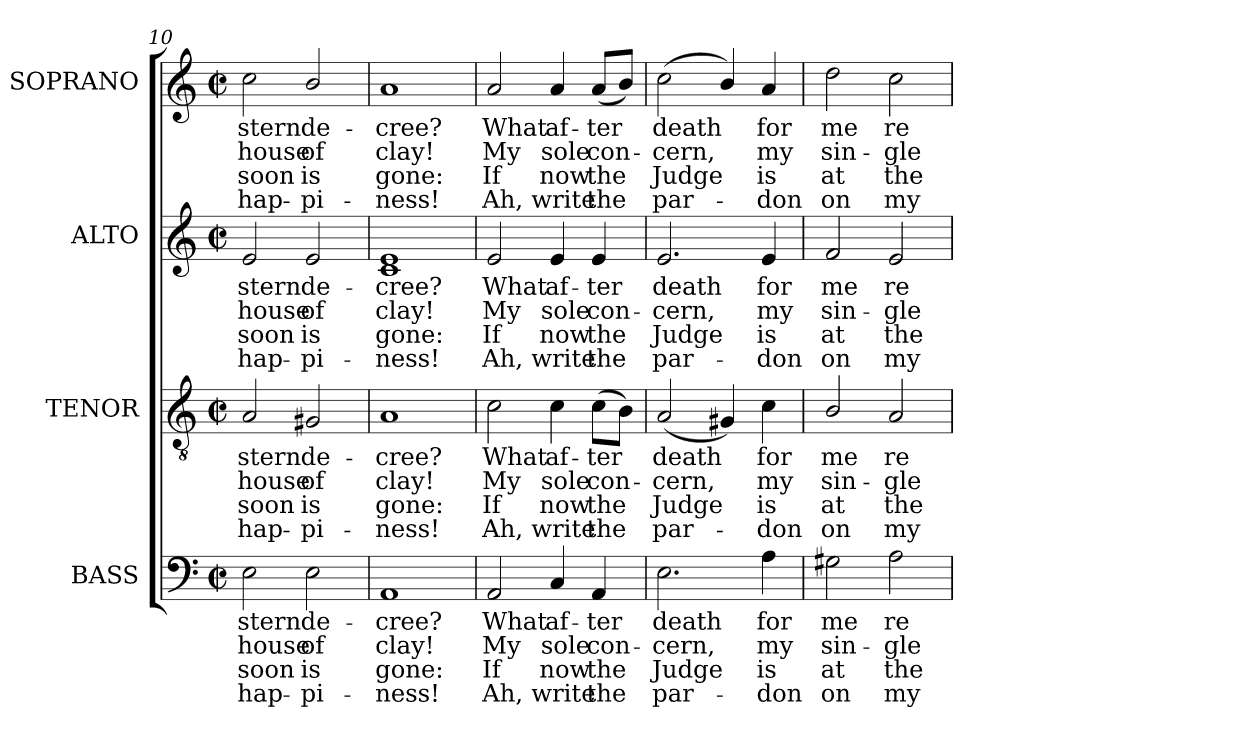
**kern	**text	**text	**text	**text	**kern	**text	**text	**text	**text	**kern	**text	**text	**text	**text	**kern	**text	**text	**text	**text
*part4	*part4	*part4	*part4	*part4	*part3	*part3	*part3	*part3	*part3	*part2	*part2	*part2	*part2	*part2	*part1	*part1	*part1	*part1	*part1
*staff4	*staff4	*staff4	*staff4	*staff4	*staff3	*staff3	*staff3	*staff3	*staff3	*staff2	*staff2	*staff2	*staff2	*staff2	*staff1	*staff1	*staff1	*staff1	*staff1
*I"BASS	*	*	*	*	*I"TENOR	*	*	*	*	*I"ALTO	*	*	*	*	*I"SOPRANO	*	*	*	*
*I'B.	*	*	*	*	*I'T.	*	*	*	*	*I'A.	*	*	*	*	*I'S.	*	*	*	*
*clefF4	*	*	*	*	*clefGv2	*	*	*	*	*clefG2	*	*	*	*	*clefG2	*	*	*	*
*	*	*	*	*	*ITrd7c12	*	*	*	*	*	*	*	*	*	*	*	*	*	*
*k[]	*	*	*	*	*k[]	*	*	*	*	*k[]	*	*	*	*	*k[]	*	*	*	*
*a:	*	*	*	*	*a:	*	*	*	*	*a:	*	*	*	*	*a:	*	*	*	*
*M2/2	*	*	*	*	*M2/2	*	*	*	*	*M2/2	*	*	*	*	*M2/2	*	*	*	*
*met(c|)	*	*	*	*	*met(c|)	*	*	*	*	*met(c|)	*	*	*	*	*met(c|)	*	*	*	*
=10	=10	=10	=10	=10	=10	=10	=10	=10	=10	=10	=10	=10	=10	=10	=10	=10	=10	=10	=10
!	!LO:LY:b:color=#000000	!LO:LY:b:color=#000000	!LO:LY:b:color=#000000	!LO:LY:b:color=#000000	!	!	!	!	!	!	!	!	!	!	!	!	!	!	!
!	!	!	!	!	!	!LO:LY:b:color=#000000	!LO:LY:b:color=#000000	!LO:LY:b:color=#000000	!LO:LY:b:color=#000000	!	!	!	!	!	!	!	!	!	!
!	!	!	!	!	!	!	!	!	!	!	!LO:LY:b:color=#000000	!LO:LY:b:color=#000000	!LO:LY:b:color=#000000	!LO:LY:b:color=#000000	!	!	!	!	!
!	!	!	!	!	!	!	!	!	!	!	!	!	!	!	!	!LO:LY:b:color=#000000	!LO:LY:b:color=#000000	!LO:LY:b:color=#000000	!LO:LY:b:color=#000000
2Ei\	stern	house	soon	hap-	2AAi/	stern	house	soon	hap-	2ei/	stern	house	soon	hap-	2cci\	stern	house	soon	hap-
!	!LO:LY:b:color=#000000	!LO:LY:b:color=#000000	!LO:LY:b:color=#000000	!LO:LY:b:color=#000000	!	!	!	!	!	!	!	!	!	!	!	!	!	!	!
!	!	!	!	!	!	!LO:LY:b:color=#000000	!LO:LY:b:color=#000000	!LO:LY:b:color=#000000	!LO:LY:b:color=#000000	!	!	!	!	!	!	!	!	!	!
!	!	!	!	!	!	!	!	!	!	!	!LO:LY:b:color=#000000	!LO:LY:b:color=#000000	!LO:LY:b:color=#000000	!LO:LY:b:color=#000000	!	!	!	!	!
!	!	!	!	!	!	!	!	!	!	!	!	!	!	!	!	!LO:LY:b:color=#000000	!LO:LY:b:color=#000000	!LO:LY:b:color=#000000	!LO:LY:b:color=#000000
2Ei\	de-	of	-is	pi-	2GG#Xi/	de-	of	-is	pi-	2ei/	de-	of	-is	pi-	2bi/	de-	of	-is	pi-
=11	=11	=11	=11	=11	=11	=11	=11	=11	=11	=11	=11	=11	=11	=11	=11	=11	=11	=11	=11
!	!LO:LY:b:color=#000000	!LO:LY:b:color=#000000	!LO:LY:b:color=#000000	!LO:LY:b:color=#000000	!	!	!	!	!	!	!	!	!	!	!	!	!	!	!
!	!	!	!	!	!	!LO:LY:b:color=#000000	!LO:LY:b:color=#000000	!LO:LY:b:color=#000000	!LO:LY:b:color=#000000	!	!	!	!	!	!	!	!	!	!
!	!	!	!	!	!	!	!	!	!	!	!LO:LY:b:color=#000000	!LO:LY:b:color=#000000	!LO:LY:b:color=#000000	!LO:LY:b:color=#000000	!	!	!	!	!
*	*	*	*	*	*	*	*	*	*	*^	*	*	*	*	*	*	*	*	*
!	!	!	!	!	!	!	!	!	!	!	!	!	!	!	!	!	!LO:LY:b:color=#000000	!LO:LY:b:color=#000000	!LO:LY:b:color=#000000	!LO:LY:b:color=#000000
1AAi	-cree?	clay!	-gone:	ness!	1AAi	-cree?	clay!	-gone:	ness!	1ei	1ci	-cree?	clay!	-gone:	ness!	1ai	-cree?	clay!	-gone:	ness!
*	*	*	*	*	*	*	*	*	*	*v	*v	*	*	*	*	*	*	*	*	*
=12	=12	=12	=12	=12	=12	=12	=12	=12	=12	=12	=12	=12	=12	=12	=12	=12	=12	=12	=12
*	*	*	*	*	*	*	*	*	*	*^	*	*	*	*	*	*	*	*	*
!	!LO:LY:b:color=#000000	!LO:LY:b:color=#000000	!LO:LY:b:color=#000000	!LO:LY:b:color=#000000	!	!	!	!	!	!	!	!	!	!	!	!	!	!	!	!
*	*	*	*	*	*	*	*	*	*	*v	*v	*	*	*	*	*	*	*	*	*
*	*	*	*	*	*	*	*	*	*	*^	*	*	*	*	*	*	*	*	*
!	!	!	!	!	!	!LO:LY:b:color=#000000	!LO:LY:b:color=#000000	!LO:LY:b:color=#000000	!LO:LY:b:color=#000000	!	!	!	!	!	!	!	!	!	!	!
*	*	*	*	*	*	*	*	*	*	*v	*v	*	*	*	*	*	*	*	*	*
*	*	*	*	*	*	*	*	*	*	*^	*	*	*	*	*	*	*	*	*
!	!	!	!	!	!	!	!	!	!	!	!	!LO:LY:b:color=#000000	!LO:LY:b:color=#000000	!LO:LY:b:color=#000000	!LO:LY:b:color=#000000	!	!	!	!	!
*	*	*	*	*	*	*	*	*	*	*v	*v	*	*	*	*	*	*	*	*	*
*	*	*	*	*	*	*	*	*	*	*^	*	*	*	*	*	*	*	*	*
!	!	!	!	!	!	!	!	!	!	!	!	!	!	!	!	!	!LO:LY:b:color=#000000	!LO:LY:b:color=#000000	!LO:LY:b:color=#000000	!LO:LY:b:color=#000000
*	*	*	*	*	*	*	*	*	*	*v	*v	*	*	*	*	*	*	*	*	*
2AAi/	What	My	If	Ah,	2Ci\	What	My	If	Ah,	2ei/	What	My	If	Ah,	2ai/	What	My	If	Ah,
!	!LO:LY:b:color=#000000	!LO:LY:b:color=#000000	!LO:LY:b:color=#000000	!LO:LY:b:color=#000000	!	!	!	!	!	!	!	!	!	!	!	!	!	!	!
!	!	!	!	!	!	!LO:LY:b:color=#000000	!LO:LY:b:color=#000000	!LO:LY:b:color=#000000	!LO:LY:b:color=#000000	!	!	!	!	!	!	!	!	!	!
!	!	!	!	!	!	!	!	!	!	!	!LO:LY:b:color=#000000	!LO:LY:b:color=#000000	!LO:LY:b:color=#000000	!LO:LY:b:color=#000000	!	!	!	!	!
!	!	!	!	!	!	!	!	!	!	!	!	!	!	!	!	!LO:LY:b:color=#000000	!LO:LY:b:color=#000000	!LO:LY:b:color=#000000	!LO:LY:b:color=#000000
4Ci/	af-	sole	now	write	4Ci\	af-	sole	now	write	4ei/	af-	sole	now	write	4ai/	af-	sole	now	write
!	!LO:LY:b:color=#000000	!LO:LY:b:color=#000000	!LO:LY:b:color=#000000	!LO:LY:b:color=#000000	!	!	!	!	!	!	!	!	!	!	!	!	!	!	!
!	!	!	!	!	!	!LO:LY:b:color=#000000	!LO:LY:b:color=#000000	!LO:LY:b:color=#000000	!LO:LY:b:color=#000000	!	!	!	!	!	!	!	!	!	!
!	!	!	!	!	!	!	!	!	!	!	!LO:LY:b:color=#000000	!LO:LY:b:color=#000000	!LO:LY:b:color=#000000	!LO:LY:b:color=#000000	!	!	!	!	!
!	!	!	!	!	!	!	!	!	!	!	!	!	!	!	!	!LO:LY:b:color=#000000	!LO:LY:b:color=#000000	!LO:LY:b:color=#000000	!LO:LY:b:color=#000000
4AAi/	-ter	con-	the	the	(8Ci\L	-ter	con-	the	the	4ei/	-ter	con-	the	the	(8ai/L	-ter	con-	the	the
.	.	.	.	.	8BBi\J)	.	.	.	.	.	.	.	.	.	8bi/J)	.	.	.	.
=13	=13	=13	=13	=13	=13	=13	=13	=13	=13	=13	=13	=13	=13	=13	=13	=13	=13	=13	=13
!	!LO:LY:b:color=#000000	!LO:LY:b:color=#000000	!LO:LY:b:color=#000000	!LO:LY:b:color=#000000	!	!	!	!	!	!	!	!	!	!	!	!	!	!	!
!	!	!	!	!	!	!LO:LY:b:color=#000000	!LO:LY:b:color=#000000	!LO:LY:b:color=#000000	!LO:LY:b:color=#000000	!	!	!	!	!	!	!	!	!	!
!	!	!	!	!	!	!	!	!	!	!	!LO:LY:b:color=#000000	!LO:LY:b:color=#000000	!LO:LY:b:color=#000000	!LO:LY:b:color=#000000	!	!	!	!	!
!	!	!	!	!	!	!	!	!	!	!	!	!	!	!	!	!LO:LY:b:color=#000000	!LO:LY:b:color=#000000	!LO:LY:b:color=#000000	!LO:LY:b:color=#000000
2.Ei\	death	-cern,	Judge	par-	(2AAi/	death	-cern,	Judge	par-	2.ei/	death	-cern,	Judge	par-	(2cci\	death	-cern,	Judge	par-
.	.	.	.	.	4GG#Xi/)	.	.	.	.	.	.	.	.	.	4bi/)	.	.	.	.
!	!LO:LY:b:color=#000000	!LO:LY:b:color=#000000	!LO:LY:b:color=#000000	!LO:LY:b:color=#000000	!	!	!	!	!	!	!	!	!	!	!	!	!	!	!
!	!	!	!	!	!	!LO:LY:b:color=#000000	!LO:LY:b:color=#000000	!LO:LY:b:color=#000000	!LO:LY:b:color=#000000	!	!	!	!	!	!	!	!	!	!
!	!	!	!	!	!	!	!	!	!	!	!LO:LY:b:color=#000000	!LO:LY:b:color=#000000	!LO:LY:b:color=#000000	!LO:LY:b:color=#000000	!	!	!	!	!
!	!	!	!	!	!	!	!	!	!	!	!	!	!	!	!	!LO:LY:b:color=#000000	!LO:LY:b:color=#000000	!LO:LY:b:color=#000000	!LO:LY:b:color=#000000
4Ai\	for	my	-is	don	4Ci\	for	my	-is	don	4ei/	for	my	-is	don	4ai/	for	my	-is	don
=14	=14	=14	=14	=14	=14	=14	=14	=14	=14	=14	=14	=14	=14	=14	=14	=14	=14	=14	=14
!	!LO:LY:b:color=#000000	!LO:LY:b:color=#000000	!LO:LY:b:color=#000000	!LO:LY:b:color=#000000	!	!	!	!	!	!	!	!	!	!	!	!	!	!	!
!	!	!	!	!	!	!LO:LY:b:color=#000000	!LO:LY:b:color=#000000	!LO:LY:b:color=#000000	!LO:LY:b:color=#000000	!	!	!	!	!	!	!	!	!	!
!	!	!	!	!	!	!	!	!	!	!	!LO:LY:b:color=#000000	!LO:LY:b:color=#000000	!LO:LY:b:color=#000000	!LO:LY:b:color=#000000	!	!	!	!	!
!	!	!	!	!	!	!	!	!	!	!	!	!	!	!	!	!LO:LY:b:color=#000000	!LO:LY:b:color=#000000	!LO:LY:b:color=#000000	!LO:LY:b:color=#000000
2G#Xi\	me	sin-	at	on	2BBi/	me	sin-	at	on	2fi/	me	sin-	at	on	2ddi\	me	sin-	at	on
!	!LO:LY:b:color=#000000	!LO:LY:b:color=#000000	!LO:LY:b:color=#000000	!LO:LY:b:color=#000000	!	!	!	!	!	!	!	!	!	!	!	!	!	!	!
!	!	!	!	!	!	!LO:LY:b:color=#000000	!LO:LY:b:color=#000000	!LO:LY:b:color=#000000	!LO:LY:b:color=#000000	!	!	!	!	!	!	!	!	!	!
!	!	!	!	!	!	!	!	!	!	!	!LO:LY:b:color=#000000	!LO:LY:b:color=#000000	!LO:LY:b:color=#000000	!LO:LY:b:color=#000000	!	!	!	!	!
!	!	!	!	!	!	!	!	!	!	!	!	!	!	!	!	!LO:LY:b:color=#000000	!LO:LY:b:color=#000000	!LO:LY:b:color=#000000	!LO:LY:b:color=#000000
2Ai\	re-	-gle	the	my	2AAi/	re-	-gle	the	my	2ei/	re-	-gle	the	my	2cci\	re-	-gle	the	my
=	=	=	=	=	=	=	=	=	=	=	=	=	=	=	=	=	=	=	=
*-	*-	*-	*-	*-	*-	*-	*-	*-	*-	*-	*-	*-	*-	*-	*-	*-	*-	*-	*-
